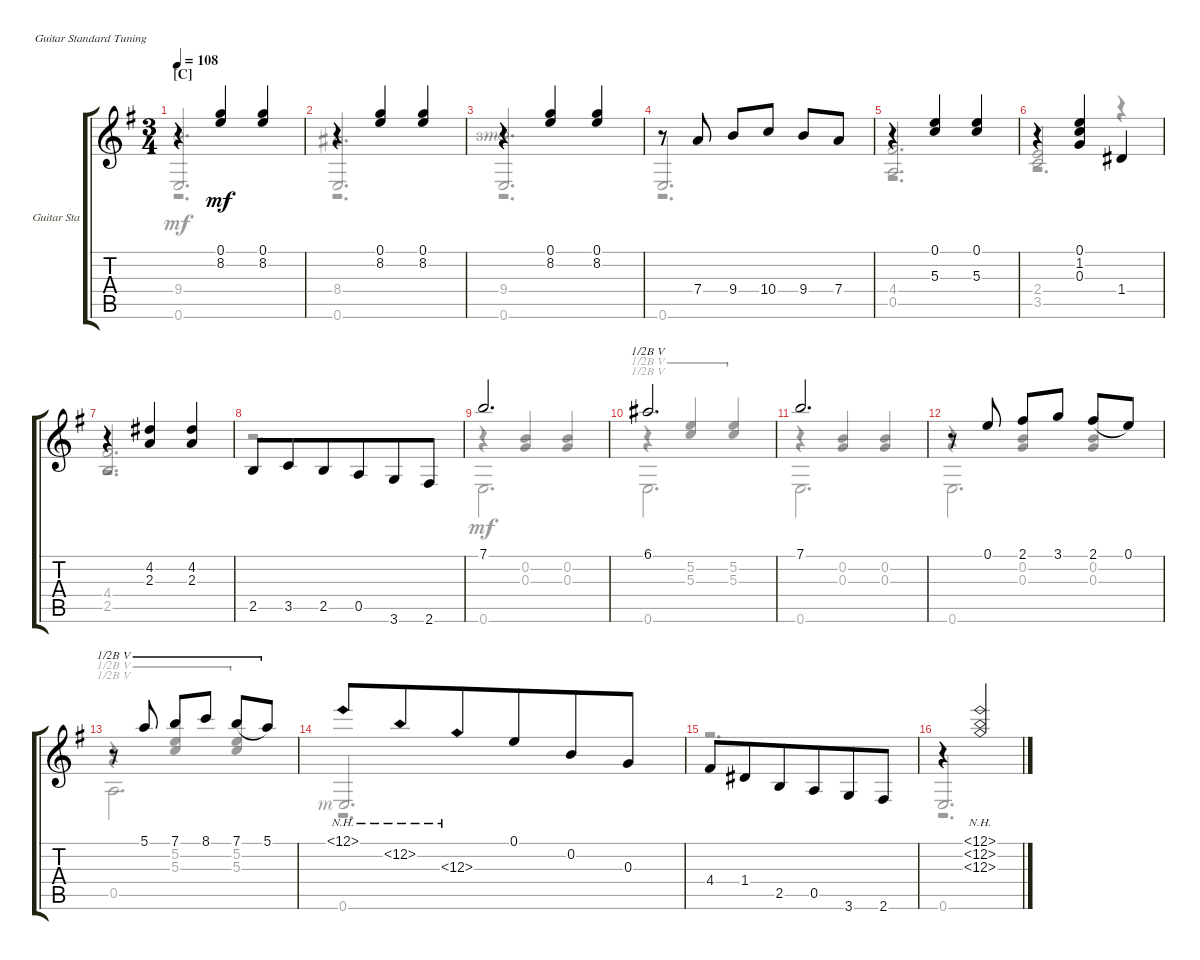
\bracketExtendMode groupsimilarinstruments
\firstSystemTrackNameOrientation horizontal
\otherSystemsTrackNameOrientation horizontal
\track ("Guitar Standard" "Guitar Sta") {instrument acousticguitarnylon}
\staff {score tabs}
\tuning (E4 B3 G3 D3 A2 E2)
\voice
\ts (3 4)
\section ("C" "")
\tempo 108
\clef g2
\scale
0.921816
\ks g
r.4{dy mf} (0.1 8.2).4 (0.1 8.2).4 |
\scale
0.921816 r.4 (0.1 8.2).4 (0.1 8.2).4 |
\scale
0.921816 r.4 (0.1 8.2).4 (0.1 8.2).4 |
\scale
0.921816 r.8 7.4.8 9.4.8 10.4.8 9.4.8 7.4.8 |
\scale
1.27743 r.4 (0.1 5.3).4 (0.1 5.3).4 |
\scale
0.944515 r.4 (0.1 1.2 0.3).4 1.4.4 |
\scale
0.944515 r.4 (4.2 2.3).4 (4.2 2.3).4 |
\scale
0.944515 2.5.8{beam merge} 3.5.8{beam merge} 2.5.8{beam merge} 0.5.8{beam merge} 3.6.8{beam merge} 2.6.8 |
\scale
0.944515 7.1.2{d} |
\scale
0.944515 6.1.2{d barre (5 half)} |
\scale
1.27743 7.1.2{d} |
\scale
0.944515 r.8 0.1.8 2.1.8 3.1.8 2.1.8{legatoorigin} 0.1.8 |
\scale
0.944515 r.8{barre (5 half)} 5.1.8{barre (5 half)} 7.1.8{barre (5 half)} 8.1.8{barre (5 half)} 7.1.8{legatoorigin barre (5 half)} 5.1.8{barre (5 half)} |
\scale
0.944515 12.1{nh}.8{beam merge} 12.2{nh}.8{beam merge} 12.3{nh}.8{beam merge} 0.1.8{beam merge} 0.2.8{beam merge} 0.3.8 |
\scale
0.944515 4.4.8{beam merge} 1.4.8{beam merge} 2.5.8{beam merge} 0.5.8{beam merge} 3.6.8{beam merge} 2.6.8 |
\scale
0.944515 r.4 (12.1{nh} 12.2{nh} 12.3{nh}).2
\voice
\clef g2
\ottava regular
\simile none
\scale
0.921816
\ks g
(9.4 0.6).2{d dy mf beam invert} |
\scale
0.921816 (8.4 0.6).2{d beam invert} |
\scale
0.921816 (9.4{lf 4 rf 3} 0.6).2{d beam invert} |
\scale
0.921816 0.6.2{d beam invert} |
\scale
1.27743 (4.4 0.5).2{d beam invert} |
\scale
0.944515 (2.4 3.5).2{beam invert} r.4{beam invert} |
\scale
0.944515 (4.4 2.5).2{d beam invert} |
\scale
0.944515 r.2{d} |
\scale
0.944515 r.4 (0.2 0.3).4{beam invert} (0.2 0.3).4{beam invert} |
\scale
0.944515 r.4{barre (5 half) beam invert} (5.2 5.3).4{barre (5 half) beam invert} (5.2 5.3).4{barre (5 half) beam invert} |
\scale
1.27743 r.4{beam invert} (0.2 0.3).4{beam invert} (0.2 0.3).4{beam invert} |
\scale
0.944515 r.4 (0.2 0.3).4{beam invert} (0.2 0.3).4{beam invert} |
\scale
0.944515 r.4{barre (5 half) beam invert} (5.2 5.3).4{barre (5 half) beam invert} (5.2 5.3).4{barre (5 half) beam invert} |
\scale
0.944515 0.6{rf 3}.2{d beam invert} |
\scale
0.944515 r.2{d beam invert} |
\scale
0.944515 0.6.2{d beam invert}
\voice
\clef g2
\ottava regular
\simile none
\scale
0.921816
\ks g
r.2{d dy mf} |
\scale
0.921816 r.2{d} |
\scale
0.921816 r.2{d} |
\scale
0.921816 r.2{d} |
\scale
1.27743 r.2{d} |
\scale
0.944515 r.2{d} |
\scale
0.944515 r.2{d} |
\scale
0.944515 r.2{d} |
\scale
0.944515 0.6.2{d} |
\scale
0.944515 0.6.2{d barre (5 half)} |
\scale
1.27743 0.6.2{d} |
\scale
0.944515 0.6.2{d} |
\scale
0.944515 0.5.2{d barre (5 half)} |
\scale
0.944515 r.2{d} |
\scale
0.944515 r.2{d} |
\scale
0.944515 r.2{d}
